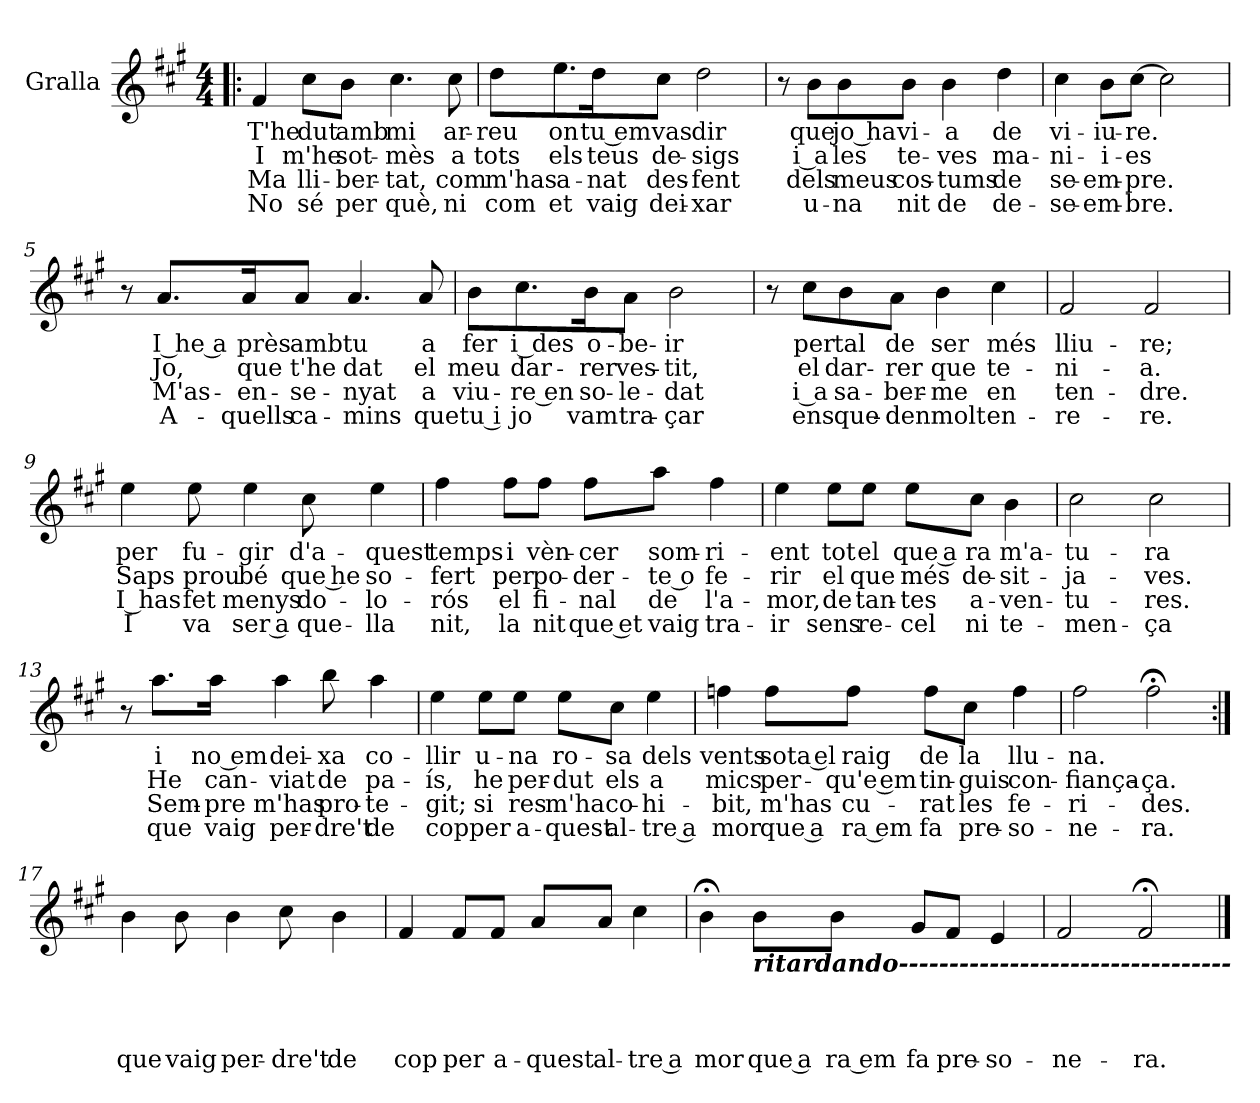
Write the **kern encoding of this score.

**kern	**text	**text	**text	**text
*part1	*part1	*part1	*part1	*part1
*staff1	*staff1	*staff1	*staff1	*staff1
*I"Gralla	*	*	*	*
*I'Gr.	*	*	*	*
*clefG2	*	*	*	*
*k[f#c#g#]	*	*	*	*
*M4/4	*	*	*	*
=1!|:	=1!|:	=1!|:	=1!|:	=1!|:
!	!LO:LY:b	!LO:LY:b	!LO:LY:b	!LO:LY:b
4f#/	T'he	I	Ma	No
!	!LO:LY:b	!LO:LY:b	!LO:LY:b	!LO:LY:b
8cc#\L	dut	m'he	lli-	sé
!	!LO:LY:b	!LO:LY:b	!LO:LY:b	!LO:LY:b
8b\J	amb	sot-	-ber-	per
!	!LO:LY:b	!LO:LY:b	!LO:LY:b	!LO:LY:b
4.cc#\	mi	-mès	-tat,	què,
!	!LO:LY:b	!LO:LY:b	!LO:LY:b	!LO:LY:b
8cc#\	ar-	a	com	ni
=2	=2	=2	=2	=2
!	!LO:LY:b	!LO:LY:b	!LO:LY:b	!LO:LY:b
8dd\L	-reu	tots	m'has	com
!	!LO:LY:b	!LO:LY:b	!LO:LY:b	!LO:LY:b
8.ee\	on	els	a-	et
!	!LO:LY:b	!LO:LY:b	!LO:LY:b	!LO:LY:b
16dd\K	tu em	teus	-nat	vaig
!	!LO:LY:b	!LO:LY:b	!LO:LY:b	!LO:LY:b
8cc#\J	vas	de-	des-	dei-
!	!LO:LY:b	!LO:LY:b	!LO:LY:b	!LO:LY:b
2dd\	dir	-sigs	-fent	-xar
=3	=3	=3	=3	=3
8r	.	.	.	.
!	!LO:LY:b	!LO:LY:b	!LO:LY:b	!LO:LY:b
8b\L	que	i a	dels	u-
!	!LO:LY:b	!LO:LY:b	!LO:LY:b	!LO:LY:b
8b\	jo ha	les	meus	-na
!	!LO:LY:b	!LO:LY:b	!LO:LY:b	!LO:LY:b
8b\J	-vi-	te-	cos-	nit
!	!LO:LY:b	!LO:LY:b	!LO:LY:b	!LO:LY:b
4b\	-a	-ves	-tums	de
!	!LO:LY:b	!LO:LY:b	!LO:LY:b	!LO:LY:b
4dd\	de	ma-	de	de-
!!LO:LB:g=z
=4	=4	=4	=4	=4
!	!LO:LY:b	!LO:LY:b	!LO:LY:b	!LO:LY:b
4cc#\	vi-	-ni-	se-	-se-
!	!LO:LY:b	!LO:LY:b	!LO:LY:b	!LO:LY:b
8b\L	-iu-	-i-	-em-	-em-
!	!LO:LY:b	!LO:LY:b	!LO:LY:b	!LO:LY:b
[8cc#\J	-re.	-es	-pre.	-bre.
2cc#\]	.	.	.	.
=5	=5	=5	=5	=5
8r	.	.	.	.
!	!LO:LY:b	!LO:LY:b	!LO:LY:b	!LO:LY:b
8.a/L	I he a	Jo,	M'as-	A-
!	!LO:LY:b	!LO:LY:b	!LO:LY:b	!LO:LY:b
16a/K	-près	que	-en-	-quells
!	!LO:LY:b	!LO:LY:b	!LO:LY:b	!LO:LY:b
8a/J	amb	t'he	-se-	ca-
!	!LO:LY:b	!LO:LY:b	!LO:LY:b	!LO:LY:b
4.a/	tu	dat	-nyat	-mins
!	!LO:LY:b	!LO:LY:b	!LO:LY:b	!LO:LY:b
8a/	a	el	a	que
=6	=6	=6	=6	=6
!	!LO:LY:b	!LO:LY:b	!LO:LY:b	!LO:LY:b
8b\L	fer	meu	viu-	tu i
!	!LO:LY:b	!LO:LY:b	!LO:LY:b	!LO:LY:b
8.cc#\	i des	dar-	re en	jo
!	!LO:LY:b	!LO:LY:b	!LO:LY:b	!LO:LY:b
16b\K	-o-	-rer	so-	vam
!	!LO:LY:b	!LO:LY:b	!LO:LY:b	!LO:LY:b
8a\J	-be-	ves-	-le-	tra-
!	!LO:LY:b	!LO:LY:b	!LO:LY:b	!LO:LY:b
2b\	-ir	-tit,	-dat	-çar
=7	=7	=7	=7	=7
8r	.	.	.	.
!	!LO:LY:b	!LO:LY:b	!LO:LY:b	!LO:LY:b
8cc#\L	per	el	i a	ens
!	!LO:LY:b	!LO:LY:b	!LO:LY:b	!LO:LY:b
8b\	tal	dar-	sa-	que-
!	!LO:LY:b	!LO:LY:b	!LO:LY:b	!LO:LY:b
8a\J	de	-rer	-ber-	-den
!	!LO:LY:b	!LO:LY:b	!LO:LY:b	!LO:LY:b
4b\	ser	que	-me	molt
!	!LO:LY:b	!LO:LY:b	!LO:LY:b	!LO:LY:b
4cc#\	més	te-	en	en-
!!LO:LB:g=z
=8	=8	=8	=8	=8
!	!LO:LY:b	!LO:LY:b	!LO:LY:b	!LO:LY:b
2f#/	lliu-	-ni-	ten-	-re-
!	!LO:LY:b	!LO:LY:b	!LO:LY:b	!LO:LY:b
2f#/	-re;	-a.	-dre.	-re.
=9	=9	=9	=9	=9
!	!LO:LY:b	!LO:LY:b	!LO:LY:b	!LO:LY:b
4ee\	per	Saps	I has	I
!	!LO:LY:b	!LO:LY:b	!LO:LY:b	!LO:LY:b
8ee\	fu-	prou	fet	va
!	!LO:LY:b	!LO:LY:b	!LO:LY:b	!LO:LY:b
4ee\	-gir	bé	menys	ser a
!	!LO:LY:b	!LO:LY:b	!LO:LY:b	!LO:LY:b
8cc#\	d'a-	que he	do-	-que-
!	!LO:LY:b	!LO:LY:b	!LO:LY:b	!LO:LY:b
4ee\	-quest	so-	-lo-	-lla
=10	=10	=10	=10	=10
!	!LO:LY:b	!LO:LY:b	!LO:LY:b	!LO:LY:b
4ff#\	temps	-fert	-rós	nit,
!	!LO:LY:b	!LO:LY:b	!LO:LY:b	!LO:LY:b
8ff#\L	i	per	el	la
!	!LO:LY:b	!LO:LY:b	!LO:LY:b	!LO:LY:b
8ff#\J	vèn-	po-	fi-	nit
!	!LO:LY:b	!LO:LY:b	!LO:LY:b	!LO:LY:b
8ff#\L	-cer	-der-	-nal	que et
!	!LO:LY:b	!LO:LY:b	!LO:LY:b	!LO:LY:b
8aa\J	som-	te o	de	vaig
!	!LO:LY:b	!LO:LY:b	!LO:LY:b	!LO:LY:b
4ff#\	-ri-	-fe-	l'a-	tra-
!!LO:LB:g=z
=11	=11	=11	=11	=11
!	!LO:LY:b	!LO:LY:b	!LO:LY:b	!LO:LY:b
4ee\	-ent	-rir	-mor,	-ir
!	!LO:LY:b	!LO:LY:b	!LO:LY:b	!LO:LY:b
8ee\L	tot	el	de	sens
!	!LO:LY:b	!LO:LY:b	!LO:LY:b	!LO:LY:b
8ee\J	el	que	tan-	re-
!	!LO:LY:b	!LO:LY:b	!LO:LY:b	!LO:LY:b
8ee\L	que a	més	-tes	-cel
!	!LO:LY:b	!LO:LY:b	!LO:LY:b	!LO:LY:b
8cc#\J	-ra	de-	a-	ni
!	!LO:LY:b	!LO:LY:b	!LO:LY:b	!LO:LY:b
4b\	m'a-	-sit-	-ven-	te-
=12	=12	=12	=12	=12
!	!LO:LY:b	!LO:LY:b	!LO:LY:b	!LO:LY:b
2cc#\	-tu-	-ja-	-tu-	-men-
!	!LO:LY:b	!LO:LY:b	!LO:LY:b	!LO:LY:b
2cc#\	-ra	-ves.	-res.	-ça
=13	=13	=13	=13	=13
8r	.	.	.	.
!	!LO:LY:b	!LO:LY:b	!LO:LY:b	!LO:LY:b
8.aa\L	i	He	Sem-	que
!	!LO:LY:b	!LO:LY:b	!LO:LY:b	!LO:LY:b
16aa\Jk	no em	can-	-pre	vaig
!	!LO:LY:b	!LO:LY:b	!LO:LY:b	!LO:LY:b
4aa\	dei-	-viat	m'has	per-
!	!LO:LY:b	!LO:LY:b	!LO:LY:b	!LO:LY:b
8bb\	-xa	de	pro-	-dre't
!	!LO:LY:b	!LO:LY:b	!LO:LY:b	!LO:LY:b
4aa\	co-	pa-	-te-	de
!!LO:LB:g=z
=14	=14	=14	=14	=14
!	!LO:LY:b	!LO:LY:b	!LO:LY:b	!LO:LY:b
4ee\	-llir	-ís,	-git;	cop
!	!LO:LY:b	!LO:LY:b	!LO:LY:b	!LO:LY:b
8ee\L	u-	he	si	per
!	!LO:LY:b	!LO:LY:b	!LO:LY:b	!LO:LY:b
8ee\J	-na	per-	res	a-
!	!LO:LY:b	!LO:LY:b	!LO:LY:b	!LO:LY:b
8ee\L	ro-	-dut	m'ha	-quest
!	!LO:LY:b	!LO:LY:b	!LO:LY:b	!LO:LY:b
8cc#\J	-sa	els	co-	al-
!	!LO:LY:b	!LO:LY:b	!LO:LY:b	!LO:LY:b
4ee\	dels	a	-hi-	tre a
=15	=15	=15	=15	=15
!	!LO:LY:b	!LO:LY:b	!LO:LY:b	!LO:LY:b
4ffn\	vents	mics	-bit,	-mor
!	!LO:LY:b	!LO:LY:b	!LO:LY:b	!LO:LY:b
8ff\L	sota el	per-	m'has	que a
!	!LO:LY:b	!LO:LY:b	!LO:LY:b	!LO:LY:b
8ff\J	raig	qu'e em	cu-	ra em
!	!LO:LY:b	!LO:LY:b	!LO:LY:b	!LO:LY:b
8ff\L	de	tin-	-rat	fa
!	!LO:LY:b	!LO:LY:b	!LO:LY:b	!LO:LY:b
8cc#\J	la	-guis	les	pre-
!	!LO:LY:b	!LO:LY:b	!LO:LY:b	!LO:LY:b
4ff\	llu-	con-	fe-	-so-
=16	=16	=16	=16	=16
!	!LO:LY:b	!LO:LY:b	!LO:LY:b	!LO:LY:b
2ff#\	-na.	-fiança-	-ri-	-ne-
!	!	!LO:LY:b	!LO:LY:b	!LO:LY:b
2ff#;<\	.	-ça.	-des.	-ra.
!!LO:LB:g=z
=17:|!	=17:|!	=17:|!	=17:|!	=17:|!
!	!	!	!	!LO:LY:b
4b\	.	.	.	que
!	!	!	!	!LO:LY:b
8b\	.	.	.	vaig
!	!	!	!	!LO:LY:b
4b\	.	.	.	per-
!	!	!	!	!LO:LY:b
8cc#\	.	.	.	-dre't
!	!	!	!	!LO:LY:b
4b\	.	.	.	de
=18	=18	=18	=18	=18
!	!	!	!	!LO:LY:b
4f#/	.	.	.	cop
!	!	!	!	!LO:LY:b
8f#/L	.	.	.	per
!	!	!	!	!LO:LY:b
8f#/J	.	.	.	a-
!	!	!	!	!LO:LY:b
8a/L	.	.	.	-quest
!	!	!	!	!LO:LY:b
8a/J	.	.	.	al-
!	!	!	!	!LO:LY:b
4cc#\	.	.	.	tre a
=19	=19	=19	=19	=19
!	!	!	!	!LO:LY:b
4b;<\	.	.	.	-mor
!LO:TX:b:Bi:t=ritardando---------------------------------	!	!	!	!
!	!	!	!	!LO:LY:b
8b\L	.	.	.	que a
!	!	!	!	!LO:LY:b
8b\J	.	.	.	ra em
!	!	!	!	!LO:LY:b
8g#/L	.	.	.	fa
!	!	!	!	!LO:LY:b
8f#/J	.	.	.	pre-
!	!	!	!	!LO:LY:b
4e/	.	.	.	-so-
=20	=20	=20	=20	=20
!	!	!	!	!LO:LY:b
2f#/	.	.	.	-ne-
!	!	!	!	!LO:LY:b
2f#;</	.	.	.	-ra.
==	==	==	==	==
*-	*-	*-	*-	*-
